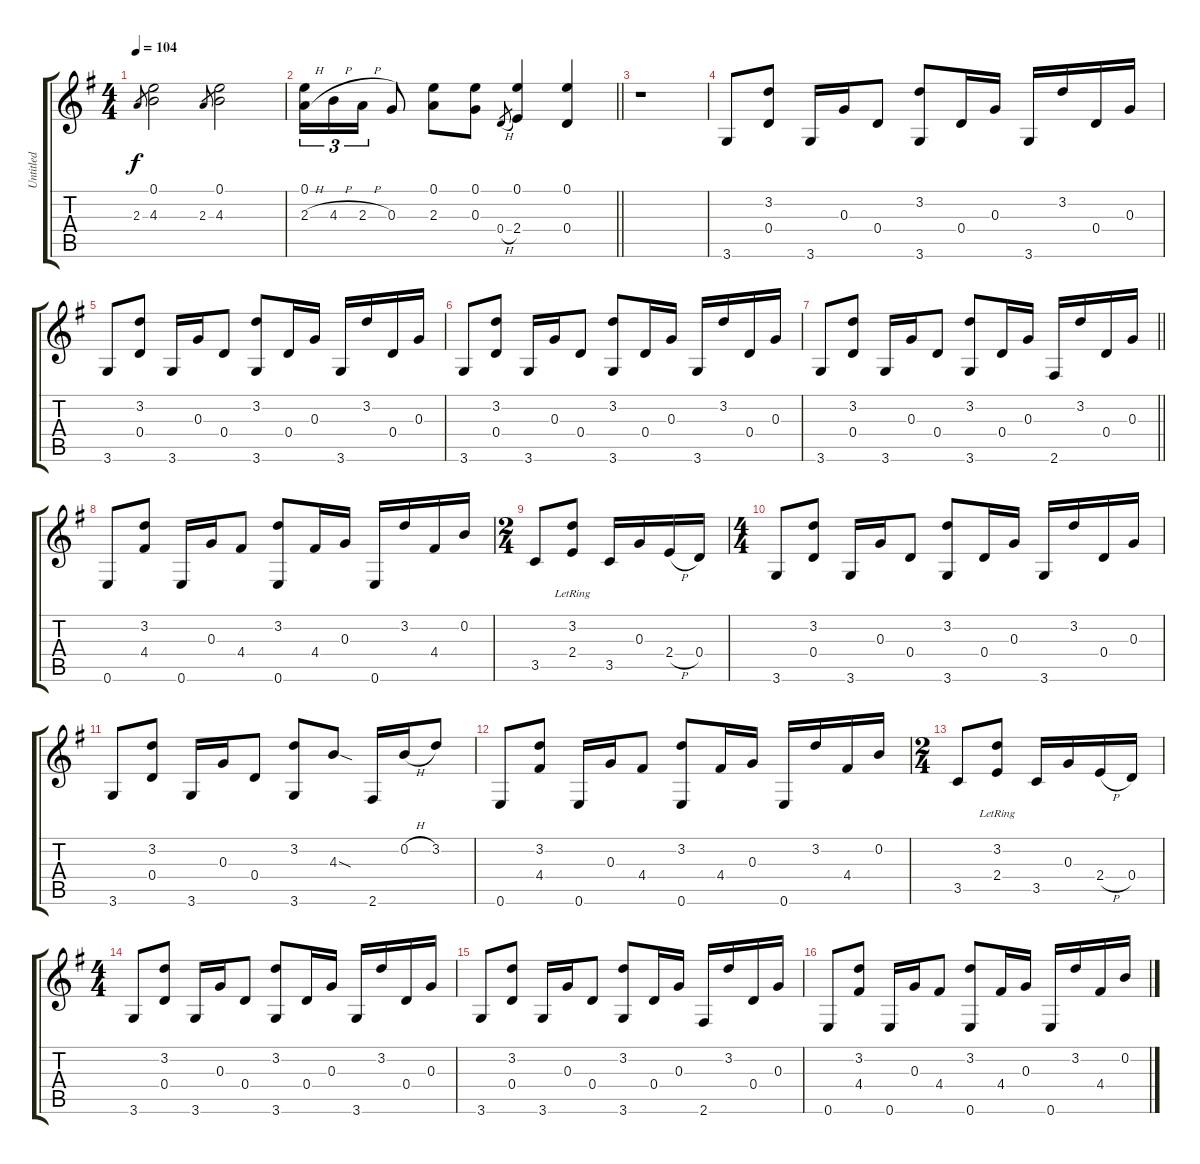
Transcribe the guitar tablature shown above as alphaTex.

\track ("Untitled" "Untitled") {instrument acousticguitarnylon}
\staff {score tabs}
\tuning (E4 B3 G3 D3 A2 E2) {hide}
\ts (4 4)
\tempo 104
\clef g2
\ks g
2.3.8{gr dy f instrument acousticguitarnylon} (0.1 4.3).2 2.3.8{gr} (0.1 4.3).2 |
\barLineRight lightlight
(0.1 2.3{h}).16{tu (3 2)} 4.3{h}.16{tu (3 2)} 2.3{h}.16{tu (3 2)} 0.3.8 (0.1 2.3).8 (0.1 0.3).8 0.4{h}.8{gr} (0.1 2.4).4 (0.1 0.4).4 |
r.1 |
3.6.8 (3.2 0.4).8 3.6.16 0.3.16 0.4.8 (3.2 3.6).8 0.4.16 0.3.16 3.6.16 3.2.16 0.4.16 0.3.16 |
3.6.8 (3.2 0.4).8 3.6.16 0.3.16 0.4.8 (3.2 3.6).8 0.4.16 0.3.16 3.6.16 3.2.16 0.4.16 0.3.16 |
3.6.8 (3.2 0.4).8 3.6.16 0.3.16 0.4.8 (3.2 3.6).8 0.4.16 0.3.16 3.6.16 3.2.16 0.4.16 0.3.16 |
\barLineRight lightlight
3.6.8 (3.2 0.4).8 3.6.16 0.3.16 0.4.8 (3.2 3.6).8 0.4.16 0.3.16 2.6.16 3.2.16 0.4.16 0.3.16 |
0.6.8 (3.2 4.4).8 0.6.16 0.3.16 4.4.8 (3.2 0.6).8 4.4.16 0.3.16 0.6.16 3.2.16 4.4.16 0.2.16 |
\ts (2 4)
3.5.8 (3.2{lr} 2.4{lr}).8 3.5.16 0.3.16 2.4{h}.16 0.4.16 |
\ts (4 4)
3.6.8 (3.2 0.4).8 3.6.16 0.3.16 0.4.8 (3.2 3.6).8 0.4.16 0.3.16 3.6.16 3.2.16 0.4.16 0.3.16 |
3.6.8 (3.2 0.4).8 3.6.16 0.3.16 0.4.8 (3.2 3.6).8 4.3{sod}.8 2.6.16 0.2{h}.16 3.2.8 |
0.6.8 (3.2 4.4).8 0.6.16 0.3.16 4.4.8 (3.2 0.6).8 4.4.16 0.3.16 0.6.16 3.2.16 4.4.16 0.2.16 |
\ts (2 4)
3.5.8 (3.2{lr} 2.4{lr}).8 3.5.16 0.3.16 2.4{h}.16 0.4.16 |
\ts (4 4)
3.6.8 (3.2 0.4).8 3.6.16 0.3.16 0.4.8 (3.2 3.6).8 0.4.16 0.3.16 3.6.16 3.2.16 0.4.16 0.3.16 |
3.6.8 (3.2 0.4).8 3.6.16 0.3.16 0.4.8 (3.2 3.6).8 0.4.16 0.3.16 2.6.16 3.2.16 0.4.16 0.3.16 |
0.6.8 (3.2 4.4).8 0.6.16 0.3.16 4.4.8 (3.2 0.6).8 4.4.16 0.3.16 0.6.16 3.2.16 4.4.16 0.2.16
